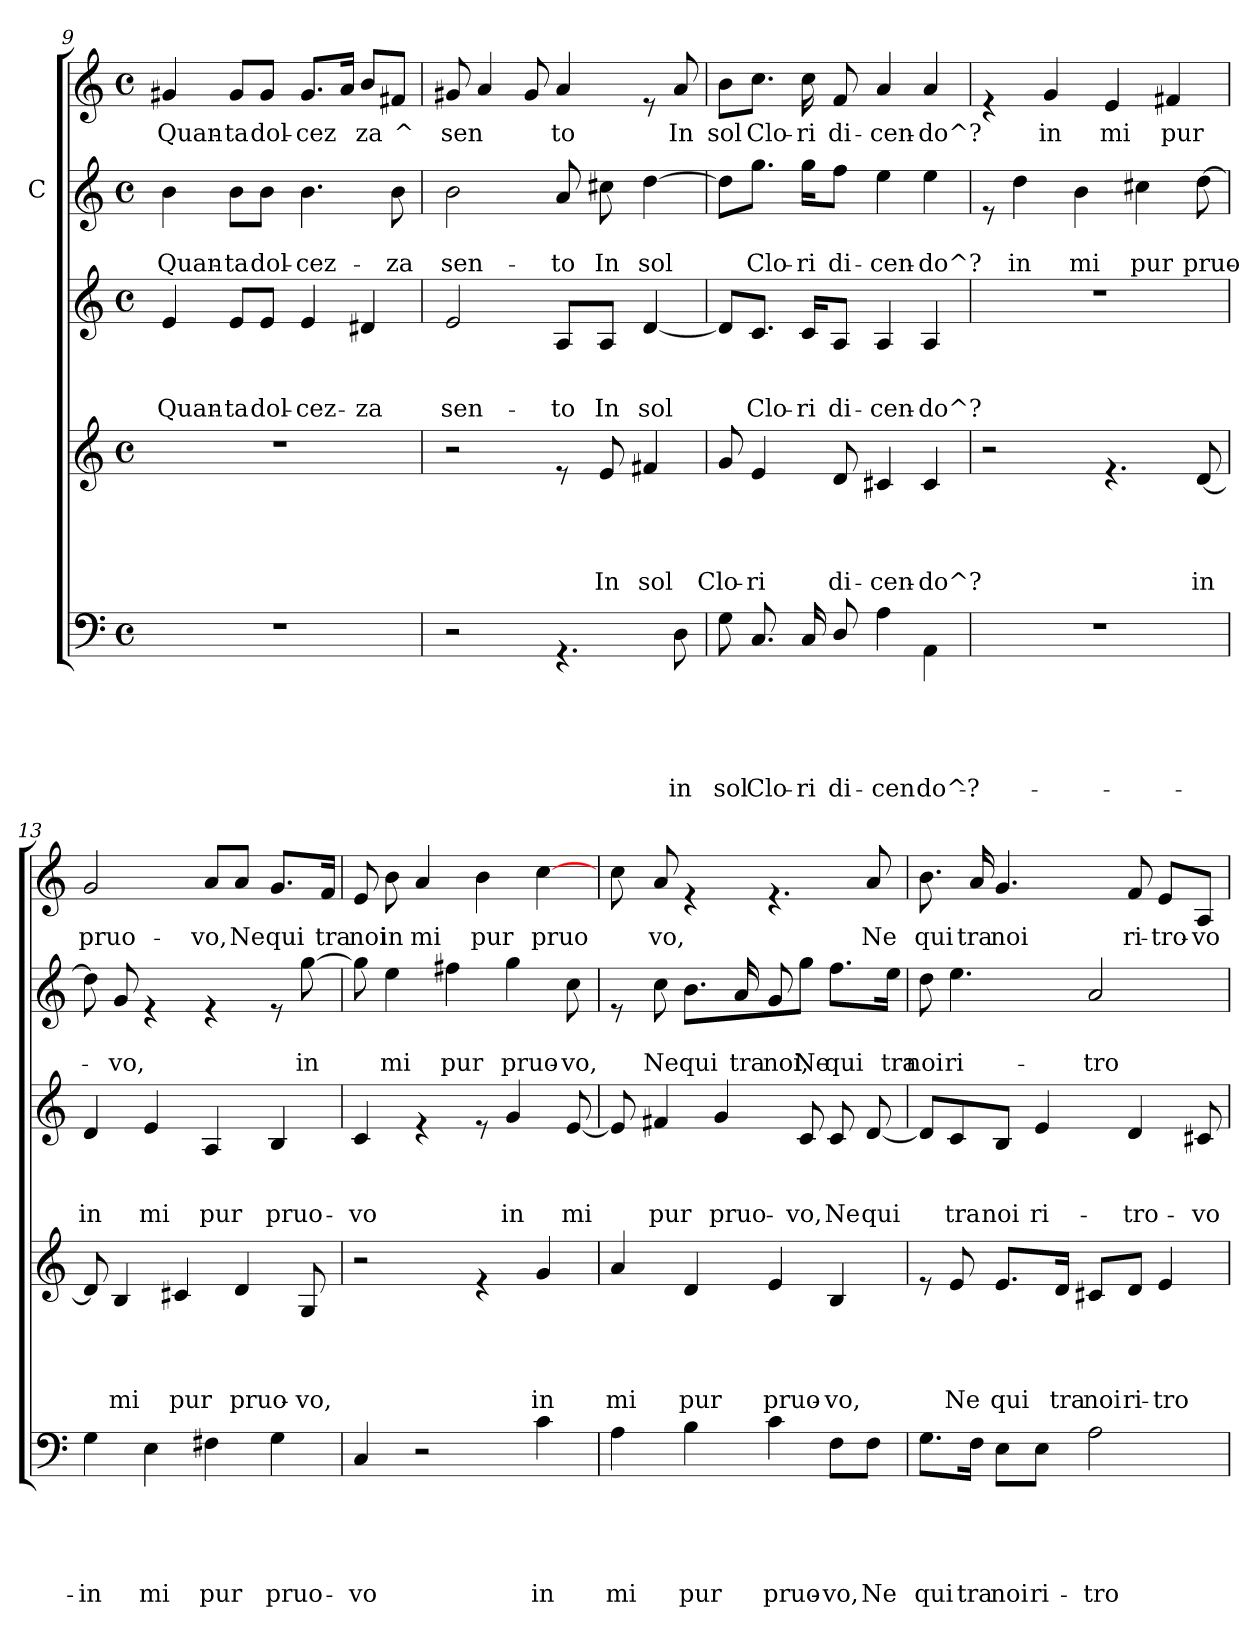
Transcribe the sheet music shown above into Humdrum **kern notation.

**kern	**text	**text	**text	**text	**text	**kern	**text	**text	**text	**text	**kern	**text	**text	**text	**kern	**text	**text	**kern	**text
*part5	*part5	*part5	*part5	*part5	*part5	*part4	*part4	*part4	*part4	*part4	*part3	*part3	*part3	*part3	*part2	*part2	*part2	*part1	*part1
*staff5	*staff5	*staff5	*staff5	*staff5	*staff5	*staff4	*staff4	*staff4	*staff4	*staff4	*staff3	*staff3	*staff3	*staff3	*staff2	*staff2	*staff2	*staff1	*staff1
*	*	*	*	*	*	*	*	*	*	*	*	*	*	*	*I"C	*	*	*	*
*clefF4	*	*	*	*	*	*clefG2	*	*	*	*	*clefG2	*	*	*	*clefG2	*	*	*clefG2	*
*k[]	*	*	*	*	*	*k[]	*	*	*	*	*k[]	*	*	*	*k[]	*	*	*k[]	*
*C:	*	*	*	*	*	*C:	*	*	*	*	*C:	*	*	*	*C:	*	*	*C:	*
*M4/4	*	*	*	*	*	*M4/4	*	*	*	*	*M4/4	*	*	*	*M4/4	*	*	*M4/4	*
*met(c)	*	*	*	*	*	*met(c)	*	*	*	*	*met(c)	*	*	*	*met(c)	*	*	*met(c)	*
=9	=9	=9	=9	=9	=9	=9	=9	=9	=9	=9	=9	=9	=9	=9	=9	=9	=9	=9	=9
!	!	!	!	!	!	!	!	!	!	!	!	!	!	!LO:LY:b	!	!	!LO:LY:b	!	!LO:LY:b
1r	.	.	.	.	.	1r	.	.	.	.	4e/	.	.	Quan-	4b\	.	Quan-	4g#X/	Quan-
!	!	!	!	!	!	!	!	!	!	!	!	!	!	!LO:LY:b	!	!	!LO:LY:b	!	!LO:LY:b
.	.	.	.	.	.	.	.	.	.	.	8e/L	.	.	-ta	8b\L	.	-ta	8g#/L	-ta
!	!	!	!	!	!	!	!	!	!	!	!	!	!	!LO:LY:b	!	!	!LO:LY:b	!	!LO:LY:b
.	.	.	.	.	.	.	.	.	.	.	8e/J	.	.	dol-	8b\J	.	dol-	8g#/J	dol-
!	!	!	!	!	!	!	!	!	!	!	!	!	!	!LO:LY:b	!	!	!LO:LY:b	!	!LO:LY:b
.	.	.	.	.	.	.	.	.	.	.	4e/	.	.	-cez-	4.b\	.	-cez-	8.g#/L	-cez
.	.	.	.	.	.	.	.	.	.	.	.	.	.	.	.	.	.	16a/Jk	.
!	!	!	!	!	!	!	!	!	!	!	!	!	!	!LO:LY:b	!	!	!	!	!LO:LY:b
.	.	.	.	.	.	.	.	.	.	.	4d#X/	.	.	-za	.	.	.	8b/L	za
!	!	!	!	!	!	!	!	!	!	!	!	!	!	!	!	!	!LO:LY:b	!	!LO:LY:b
.	.	.	.	.	.	.	.	.	.	.	.	.	.	.	8b\	.	-za	8f#X/J	^
=10	=10	=10	=10	=10	=10	=10	=10	=10	=10	=10	=10	=10	=10	=10	=10	=10	=10	=10	=10
!	!	!	!	!	!	!	!	!	!	!	!	!	!	!LO:LY:b	!	!	!LO:LY:b	!	!LO:LY:b
2r	.	.	.	.	.	2r	.	.	.	.	2e/	.	.	sen-	2b\	.	sen-	8g#X/	sen
.	.	.	.	.	.	.	.	.	.	.	.	.	.	.	.	.	.	4a/	.
.	.	.	.	.	.	.	.	.	.	.	.	.	.	.	.	.	.	8g#/	.
!	!	!	!	!	!	!	!	!	!	!	!	!	!	!LO:LY:b	!	!	!LO:LY:b	!	!LO:LY:b
4.rGG	.	.	.	.	.	8re	.	.	.	.	8A/L	.	.	-to	8a/	.	-to	4a/	to
!	!	!	!	!	!	!	!	!	!	!LO:LY:b	!	!	!	!LO:LY:b	!	!	!LO:LY:b	!	!
.	.	.	.	.	.	8e/	.	.	.	In	8A/J	.	.	In	8cc#X\	.	In	.	.
!	!	!	!	!	!	!	!	!	!	!LO:LY:b	!	!	!	!LO:LY:b	!	!	!LO:LY:b	!	!
.	.	.	.	.	.	4f#X/	.	.	.	sol	[<4d/	.	.	sol	[>4dd\	.	sol	8re	.
!	!	!	!	!	!LO:LY:b	!	!	!	!	!	!	!	!	!	!	!	!	!	!LO:LY:b
8D\	.	.	.	.	in	.	.	.	.	.	.	.	.	.	.	.	.	8a/	In
!!LO:PB:g=z
=11	=11	=11	=11	=11	=11	=11	=11	=11	=11	=11	=11	=11	=11	=11	=11	=11	=11	=11	=11
!	!	!	!	!	!LO:LY:b	!	!	!	!	!LO:LY:b	!	!	!	!	!	!	!	!	!LO:LY:b
*^	*	*	*	*	*	*	*	*	*	*	*	*	*	*	*	*	*	*	*
8G\	8ryy	.	.	.	.	sol	8g/	.	.	.	Clo-	8d/L]	.	.	.	8dd\L]	.	.	8b\L	sol
!	!	!	!	!	!	!LO:LY:b	!	!	!	!	!LO:LY:b	!	!	!	!LO:LY:b	!	!	!LO:LY:b	!	!LO:LY:b
4ryy	8.C/	.	.	.	.	-Clo-	4e/	.	.	.	-ri	8.c/J	.	.	Clo-	8.gg\J	.	Clo-	8.cc\J	Clo-
!	!	!	!	!	!	!LO:LY:b	!	!	!	!	!	!	!	!	!LO:LY:b	!	!	!LO:LY:b	!	!LO:LY:b
.	16C/	.	.	.	.	-ri	.	.	.	.	.	16c/KL	.	.	-ri	16gg\KL	.	-ri	16cc\	-ri
!	!	!	!	!	!	!LO:LY:b	!	!	!	!	!LO:LY:b	!	!	!	!LO:LY:b	!	!	!LO:LY:b	!	!LO:LY:b
8D/	4.ryy	.	.	.	.	di-	8d/	.	.	.	di-	8A/J	.	.	di-	8ff\J	.	di-	8f/	di-
!	!	!	!	!	!	!LO:LY:b	!	!	!	!	!LO:LY:b	!	!	!	!LO:LY:b	!	!	!LO:LY:b	!	!LO:LY:b
4A\	.	.	.	.	.	-cen-	4c#X/	.	.	.	-cen-	4A/	.	.	-cen-	4ee\	.	-cen-	4a/	-cen-
!	!	!	!	!	!	!LO:LY:b	!	!	!	!	!LO:LY:b	!	!	!	!LO:LY:b	!	!	!LO:LY:b	!	!LO:LY:b
4ryy	4AA\	.	.	.	.	do^?	4c#/	.	.	.	-do^?	4A/	.	.	-do^?	4ee\	.	-do^?	4a/	-do^?
*v	*v	*	*	*	*	*	*	*	*	*	*	*	*	*	*	*	*	*	*	*
=12	=12	=12	=12	=12	=12	=12	=12	=12	=12	=12	=12	=12	=12	=12	=12	=12	=12	=12	=12
1r	.	.	.	.	.	2r	.	.	.	.	1r	.	.	.	8re	.	.	4re	.
!	!	!	!	!	!	!	!	!	!	!	!	!	!	!	!	!	!LO:LY:b	!	!
.	.	.	.	.	.	.	.	.	.	.	.	.	.	.	4dd\	.	in	.	.
!	!	!	!	!	!	!	!	!	!	!	!	!	!	!	!	!	!	!	!LO:LY:b
.	.	.	.	.	.	.	.	.	.	.	.	.	.	.	.	.	.	4g/	in
!	!	!	!	!	!	!	!	!	!	!	!	!	!	!	!	!	!LO:LY:b	!	!
.	.	.	.	.	.	.	.	.	.	.	.	.	.	.	4b\	.	mi	.	.
!	!	!	!	!	!	!	!	!	!	!	!	!	!	!	!	!	!	!	!LO:LY:b
.	.	.	.	.	.	4.re	.	.	.	.	.	.	.	.	.	.	.	4e/	mi
!	!	!	!	!	!	!	!	!	!	!	!	!	!	!	!	!	!LO:LY:b	!	!
.	.	.	.	.	.	.	.	.	.	.	.	.	.	.	4cc#X\	.	pur	.	.
!	!	!	!	!	!	!	!	!	!	!	!	!	!	!	!	!	!	!	!LO:LY:b
.	.	.	.	.	.	.	.	.	.	.	.	.	.	.	.	.	.	4f#X/	pur
!	!	!	!	!	!	!	!	!	!	!LO:LY:b	!	!	!	!	!	!	!LO:LY:b	!	!
.	.	.	.	.	.	[<8d/	.	.	.	in	.	.	.	.	[>8dd\	.	pruo-	.	.
=13	=13	=13	=13	=13	=13	=13	=13	=13	=13	=13	=13	=13	=13	=13	=13	=13	=13	=13	=13
!	!	!	!	!	!LO:LY:b	!	!	!	!	!	!	!	!	!LO:LY:b	!	!	!	!	!LO:LY:b
4G\	.	.	.	.	in	8d/]	.	.	.	.	4d/	.	.	in	8dd\]	.	.	2g/	pruo-
!	!	!	!	!	!	!	!	!	!	!LO:LY:b	!	!	!	!	!	!	!LO:LY:b	!	!
.	.	.	.	.	.	4B/	.	.	.	mi	.	.	.	.	8g/	.	-vo,	.	.
!	!	!	!	!	!LO:LY:b	!	!	!	!	!	!	!	!	!LO:LY:b	!	!	!	!	!
4E\	.	.	.	.	mi	.	.	.	.	.	4e/	.	.	mi	4re	.	.	.	.
!	!	!	!	!	!	!	!	!	!	!LO:LY:b	!	!	!	!	!	!	!	!	!
.	.	.	.	.	.	4c#X/	.	.	.	pur	.	.	.	.	.	.	.	.	.
!	!	!	!	!	!LO:LY:b	!	!	!	!	!	!	!	!	!LO:LY:b	!	!	!	!	!LO:LY:b
4F#X\	.	.	.	.	pur	.	.	.	.	.	4A/	.	.	pur	4re	.	.	8a/L	-vo,
!	!	!	!	!	!	!	!	!	!	!LO:LY:b	!	!	!	!	!	!	!	!	!LO:LY:b
.	.	.	.	.	.	4d/	.	.	.	pruo-	.	.	.	.	.	.	.	8a/J	Ne
!	!	!	!	!	!LO:LY:b	!	!	!	!	!	!	!	!	!LO:LY:b	!	!	!	!	!LO:LY:b
4G\	.	.	.	.	pruo-	.	.	.	.	.	4B/	.	.	pruo-	8re	.	.	8.g/L	qui
!	!	!	!	!	!	!	!	!	!	!LO:LY:b	!	!	!	!	!	!	!LO:LY:b	!	!
.	.	.	.	.	.	8G/	.	.	.	-vo,	.	.	.	.	[>8gg\	.	in	.	.
!	!	!	!	!	!	!	!	!	!	!	!	!	!	!	!	!	!	!	!LO:LY:b
.	.	.	.	.	.	.	.	.	.	.	.	.	.	.	.	.	.	16f/Jk	tra
!!LO:LB:g=z
=14	=14	=14	=14	=14	=14	=14	=14	=14	=14	=14	=14	=14	=14	=14	=14	=14	=14	=14	=14
!	!	!	!	!	!LO:LY:b	!	!	!	!	!	!	!	!	!LO:LY:b	!	!	!	!	!LO:LY:b
*	*	*	*	*	*	*	*	*	*	*	*	*	*	*	*	*	*	*^	*
4C/	.	.	.	.	-vo	2r	.	.	.	.	4c/	.	.	-vo	8gg\]	.	.	8e/	8ryy	noi
!	!	!	!	!	!	!	!	!	!	!	!	!	!	!	!	!	!LO:LY:b	!	!	!LO:LY:b
.	.	.	.	.	.	.	.	.	.	.	.	.	.	.	4ee\	.	mi	8ryy	8b\	in
!	!	!	!	!	!	!	!	!	!	!	!	!	!	!	!	!	!	!	!	!LO:LY:b
2r	.	.	.	.	.	.	.	.	.	.	4re	.	.	.	.	.	.	4a/	4ryy	mi
!	!	!	!	!	!	!	!	!	!	!	!	!	!	!	!	!	!LO:LY:b	!	!	!
.	.	.	.	.	.	.	.	.	.	.	.	.	.	.	4ff#X\	.	pur	.	.	.
!	!	!	!	!	!	!	!	!	!	!	!	!	!	!	!	!	!	!	!	!LO:LY:b
.	.	.	.	.	.	4re	.	.	.	.	8re	.	.	.	.	.	.	2ryy	4b\	pur
!	!	!	!	!	!	!	!	!	!	!	!	!	!	!LO:LY:b	!	!	!LO:LY:b	!	!	!
.	.	.	.	.	.	.	.	.	.	.	4g/	.	.	in	4gg\	.	pruo-	.	.	.
!	!	!	!	!	!LO:LY:b	!	!	!	!	!LO:LY:b	!	!	!	!	!	!	!	!	!	!LO:LY:b
4c\	.	.	.	.	in	4g/	.	.	.	in	.	.	.	.	.	.	.	.	[>4cc\	pruo-
!	!	!	!	!	!	!	!	!	!	!	!	!	!	!LO:LY:b	!	!	!LO:LY:b	!	!	!
.	.	.	.	.	.	.	.	.	.	.	[<8e/	.	.	mi	8cc\	.	-vo,	.	.	.
*	*	*	*	*	*	*	*	*	*	*	*	*	*	*	*	*	*	*v	*v	*
=15	=15	=15	=15	=15	=15	=15	=15	=15	=15	=15	=15	=15	=15	=15	=15	=15	=15	=15	=15
!	!	!	!	!	!LO:LY:b	!	!	!	!	!LO:LY:b	!	!	!	!	!	!	!	!	!
*	*	*	*	*	*	*	*	*	*	*	*	*	*	*	*^	*	*	*	*
4A\	.	.	.	.	mi	4a/	.	.	.	mi	8e/]	.	.	.	8re	4..ryy	.	.	8cc\	.
!	!	!	!	!	!	!	!	!	!	!	!	!	!	!LO:LY:b	!	!	!	!LO:LY:b	!	!LO:LY:b
.	.	.	.	.	.	.	.	.	.	.	4f#X/	.	.	pur	8cc\	.	.	Ne	8a/	-vo,
!	!	!	!	!	!LO:LY:b	!	!	!	!	!LO:LY:b	!	!	!	!	!	!	!	!LO:LY:b	!	!
4B\	.	.	.	.	pur	4d/	.	.	.	pur	.	.	.	.	8.b\L	.	.	qui	4re	.
!	!	!	!	!	!	!	!	!	!	!	!	!	!	!LO:LY:b	!	!	!	!	!	!
.	.	.	.	.	.	.	.	.	.	.	4g/	.	.	pruo-	.	.	.	.	.	.
!	!	!	!	!	!	!	!	!	!	!	!	!	!	!	!	!	!	!LO:LY:b	!	!
.	.	.	.	.	.	.	.	.	.	.	.	.	.	.	8.ryy	16a/	.	tra	.	.
!	!	!	!	!	!LO:LY:b	!	!	!	!	!LO:LY:b	!	!	!	!	!	!	!	!LO:LY:b	!	!
4c\	.	.	.	.	pruo-	4e/	.	.	.	pruo-	.	.	.	.	.	8g/	.	noi,	4.re	.
!	!	!	!	!	!	!	!	!	!	!	!	!	!	!LO:LY:b	!	!	!	!LO:LY:b	!	!
.	.	.	.	.	.	.	.	.	.	.	8c/	.	.	-vo,	8gg\J	8ryy	.	Ne	.	.
!	!	!	!	!	!LO:LY:b	!	!	!	!	!LO:LY:b	!	!	!	!LO:LY:b	!	!	!	!LO:LY:b	!	!
8F\L	.	.	.	.	-vo,	4B/	.	.	.	-vo,	8c/	.	.	Ne	4ryy	8.ff\L	.	qui	.	.
!	!	!	!	!	!LO:LY:b	!	!	!	!	!	!	!	!	!LO:LY:b	!	!	!	!	!	!LO:LY:b
8F\J	.	.	.	.	Ne	.	.	.	.	.	[<8d/	.	.	qui	.	.	.	.	8a/	Ne
!	!	!	!	!	!	!	!	!	!	!	!	!	!	!	!	!	!	!LO:LY:b	!	!
.	.	.	.	.	.	.	.	.	.	.	.	.	.	.	.	16ee\Jk	.	tra	.	.
=16	=16	=16	=16	=16	=16	=16	=16	=16	=16	=16	=16	=16	=16	=16	=16	=16	=16	=16	=16	=16
!	!	!	!	!	!LO:LY:b	!	!	!	!	!	!	!	!	!	!	!	!	!LO:LY:b	!	!LO:LY:b
*	*	*	*	*	*	*	*	*	*	*	*	*	*	*	*v	*v	*	*	*	*
8.G\L	.	.	.	.	qui	8re	.	.	.	.	8d/L]	.	.	.	8dd\	.	noi	8.b\	qui
!	!	!	!	!	!	!	!	!	!	!LO:LY:b	!	!	!	!LO:LY:b	!	!	!LO:LY:b	!	!
.	.	.	.	.	.	8e/	.	.	.	Ne	8c/	.	.	tra	4.ee\	.	ri-	.	.
!	!	!	!	!	!LO:LY:b	!	!	!	!	!	!	!	!	!	!	!	!	!	!LO:LY:b
16F\Jk	.	.	.	.	tra	.	.	.	.	.	.	.	.	.	.	.	.	16a/	tra
!	!	!	!	!	!LO:LY:b	!	!	!	!	!LO:LY:b	!	!	!	!LO:LY:b	!	!	!	!	!LO:LY:b
8E\L	.	.	.	.	noi	8.e/L	.	.	.	qui	8B/J	.	.	noi	.	.	.	4.g/	noi
!	!	!	!	!	!LO:LY:b	!	!	!	!	!	!	!	!	!LO:LY:b	!	!	!	!	!
8E\J	.	.	.	.	ri-	.	.	.	.	.	4e/	.	.	ri-	.	.	.	.	.
!	!	!	!	!	!	!	!	!	!	!LO:LY:b	!	!	!	!	!	!	!	!	!
.	.	.	.	.	.	16d/Jk	.	.	.	tra	.	.	.	.	.	.	.	.	.
!	!	!	!	!	!LO:LY:b	!	!	!	!	!LO:LY:b	!	!	!	!	!	!	!LO:LY:b	!	!
2A\	.	.	.	.	-tro-	8c#X/L	.	.	.	noi	.	.	.	.	2a/	.	-tro-	.	.
!	!	!	!	!	!	!	!	!	!	!LO:LY:b	!	!	!	!LO:LY:b	!	!	!	!	!LO:LY:b
.	.	.	.	.	.	8d/J	.	.	.	ri-	4d/	.	.	-tro-	.	.	.	8f/	ri-
!	!	!	!	!	!	!	!	!	!	!LO:LY:b	!	!	!	!	!	!	!	!	!LO:LY:b
.	.	.	.	.	.	4e/	.	.	.	-tro-	.	.	.	.	.	.	.	8e/L	-tro-
!	!	!	!	!	!	!	!	!	!	!	!	!	!	!LO:LY:b	!	!	!	!	!LO:LY:b
.	.	.	.	.	.	.	.	.	.	.	8c#X/	.	.	-vo	.	.	.	8A/J	-vo
=	=	=	=	=	=	=	=	=	=	=	=	=	=	=	=	=	=	=	=
*-	*-	*-	*-	*-	*-	*-	*-	*-	*-	*-	*-	*-	*-	*-	*-	*-	*-	*-	*-
